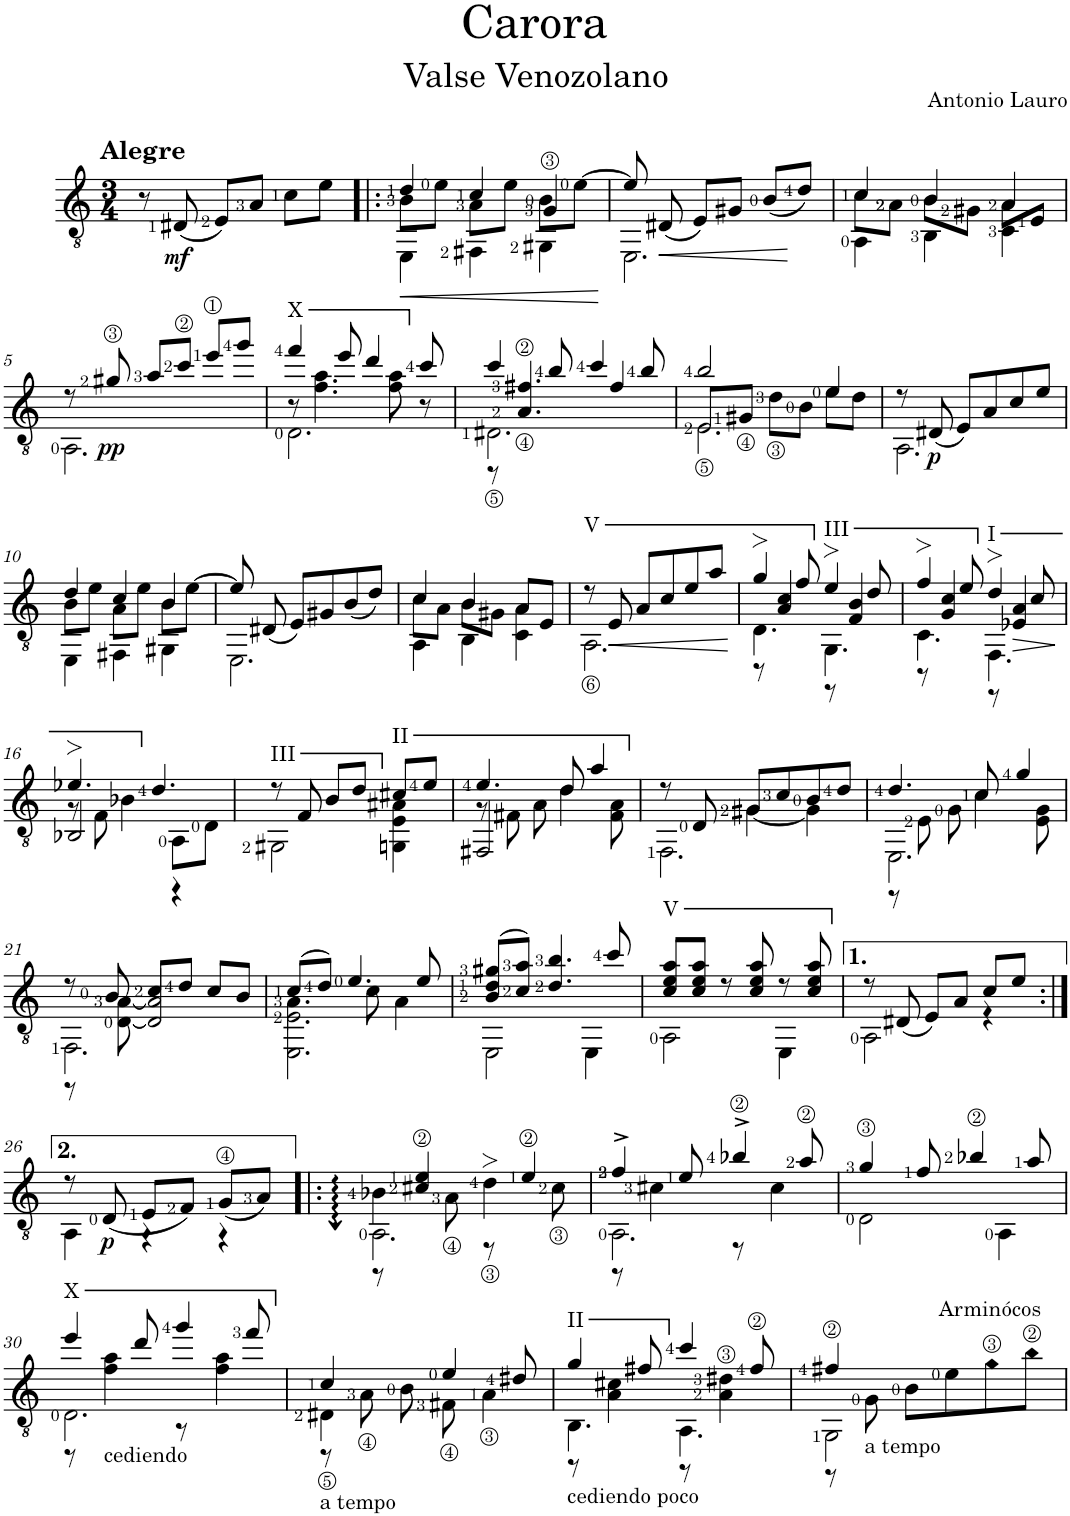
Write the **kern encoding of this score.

**kern	**dynam
*part1	*part1
*staff1	*staff1
*I"Classical Guitar	*
*I'Guit.	*
*clefGv2	*
*k[]	*
*a:	*
*M3/4	*
=1	=1
!LO:TX:a:B:t=Alegre	!
8r	.
!	!LO:DY:b
(8D#X/	mf
8E/L)	.
8A/J	.
8c\L	.
8e\J	.
=2!|:	=2!|:
!	!LO:HP:b
*^	*
*	*^	*
4d/	4EE\	8B\L	<
.	.	8e\J	.
4c/	4FF#X\	8A\L	.
.	.	8e\J	.
4G/	4GG#X\	8B\L	.
.	.	[>8e\J	.
*v	*v	*v	*
.	[
=3	=3
*^	*
8e/]	2.EE\	.
!	!	!LO:HP:b
(<8D#X/	.	<
8E/L)	.	.
8G#X/J	.	.
(<8B/L	.	.
8d/J)	.	[
=4	=4	=4
*	*^	*
4c/	4AA\	8c\L	.
.	.	8A\J	.
4B/	4BB\	8B\L	.
.	.	8G#X\J	.
4A/	4C\	8A\L	.
.	.	8E/J	.
*	*v	*v	*
!!LO:LB:g=z
=5	=5	=5
8r	2.AA\	.
!	!	!LO:DY:b
8g#X/	.	pp
8a/L	.	.
8cc/J	.	.
8ee/L	.	.
8gg/J	.	.
=6	=6	=6
*	*^	*
!LO:TX:a:t=X	!	!	!
4ff/	8r	2.D\	.
.	4.f\ 4.a\	.	.
8ee/	.	.	.
4dd/	.	.	.
.	8f\ 8a\	.	.
8cc/	8r	.	.
=7	=7	=7	=7
4cc/	2.D#X\	8r	.
.	.	4.A/< 4.f#X/<	.
8b/	.	.	.
4cc/	.	.	.
.	.	4f#/	.
8b/	.	.	.
=8	=8	=8	=8
2b/	2.E\	8E/L	.
.	.	8G#X</J	.
.	.	8d\L	.
.	.	8B\J	.
4e/	.	8e\L	.
.	.	8d\J	.
*	*v	*v	*
=9	=9	=9
8r	2.AA\	.
!	!	!LO:DY:b
(<8D#X/	.	p
8E/L)	.	.
8A/	.	.
8c/	.	.
8e/J	.	.
!!LO:LB:g=z	!!
=10	=10	=10
*	*^	*
4d/	4EE\	8B\L	.
.	.	8e\J	.
4c/	4FF#X\	8A\L	.
.	.	8e\J	.
4B/	4GG#X\	8B\L	.
.	.	[>8e\J	.
*	*v	*v	*
=11	=11	=11
8e/]	2.EE\	.
(<8D#X/	.	.
8E/L)	.	.
8G#X/	.	.
(<8B/	.	.
8d/J)	.	.
=12	=12	=12
*	*^	*
4c/	4AA\	8c\L	.
.	.	8A\J	.
4B/	4BB\	8B\L	.
.	.	8G#X\J	.
4A\	4C\	8A/L	.
.	.	8E/J	.
=13	=13	=13	=13
!LO:TX:a:t=V	!	!	!
*	*v	*v	*
8r	2.AA\	.
!	!	!LO:HP:b
8E/	.	<
8A/L	.	.
8c/	.	.
8e/	.	.
8a/J	.	.
*v	*v	*
.	[
=14	=14
*^	*
*	*^	*
4g>/	4.D\	8r	.
.	.	4A/ 4c/	.
8f/	.	.	.
!LO:TX:a:t=III	!	!	!
4e>/	4.GG\	8r	.
.	.	4F/ 4B/	.
8d/	.	.	.
=15	=15	=15	=15
4f>/	4.C\	8r	.
.	.	4G/ 4c/	.
8e/	.	.	.
!LO:TX:a:t=I	!	!	!
4d>/	4.FF\	8r	.
.	.	4E-X/ 4A/	.
8c/	.	.	.
!!LO:LB:g=z	!!	!!
=16	=16	=16	=16
4.e-X>/	8r	2BB-X/	.
.	8F\	.	.
.	4B-X\	.	.
4.d/	.	.	.
.	8AA\L	4r	.
.	8D\J	.	.
*	*v	*v	*
=17	=17	=17
!LO:TX:a:t=III	!	!
8r	2GG#X\	.
8F/	.	.
8B/L	.	.
8d/J	.	.
!LO:TX:a:t=II	!	!
8c#X/L	4GGn\ 4E\ 4A#X\	.
8e/J	.	.
=18	=18	=18
*	*^	*
4.e/	8r	2FF#X/	.
.	8F#X\	.	.
.	8A\	.	.
8d/	4d\	.	.
4a/	.	4ryy	.
.	8F#\ 8A\	.	.
=19	=19	=19	=19
8r	2.FF\	8ryy	.
8D/	.	8ryy	.
8G#X/L	.	[4G#\	.
8c/	.	.	.
8B/	.	4G#\]	.
8d/J	.	.	.
=20	=20	=20	=20
4.d/	2.EE\	8r	.
.	.	8E\	.
.	.	8G\	.
8c/	.	4c\	.
4g/	.	.	.
.	.	8E\ 8G\	.
!!LO:LB:g=z	!!	!!
=21	=21	=21	=21
8r	2.FF\	8r	.
8B/	.	[8D\ [8A\	.
8c/L	.	2D/] 2A/]	.
8d/J	.	.	.
8c/L	.	.	.
8B/J	.	.	.
=22	=22	=22	=22
(>8c/L	2.EE\ 2.E\	4.A\	.
8d/J)	.	.	.
4.e/	.	.	.
.	.	8c\	.
.	.	4A\	.
8e/	.	.	.
*	*v	*v	*
=23	=23	=23
(8B/ 8d/ 8g#X/L	2EE\	.
8c/ 8a/J)	.	.
4.d/ 4.b/	.	.
.	4EE\	.
8cc/	.	.
=24	=24	=24
!LO:TX:a:t=V	!	!
8c/ 8e/ 8a/L	2AA\	.
8c/ 8e/ 8a/J	.	.
8r	.	.
8c/ 8e/ 8a/	.	.
8r	4EE\	.
8c/ 8e/ 8a/	.	.
=25	=25	=25
8r	2AA\	.
(<8D#X/	.	.
8E/L)	.	.
8A/J	.	.
8c/L	4r	.
8e/J	.	.
!!LO:LB:g=z	!!
=26:|!	=26:|!	=26:|!
8r	4AA\	.
!	!	!LO:DY:b
(<8D/	.	p
8E/L	4r	.
8F/J)	.	.
(<8G/L	4r	.
8A/J)	.	.
=27!|:	=27!|:	=27!|:
*	*^	*
4B-X\	2.AA\	8r	.
.	.	4c#X/ 4e/	.
8A\	.	.	.
4d>\	.	8r	.
.	.	4e/	.
8c#\	.	.	.
=28	=28	=28	=28
4f^/	2.AA\	8r	.
.	.	4c#X\	.
8e/	.	.	.
4b-X^/	.	8r	.
.	.	4c#\	.
8a/	.	.	.
*	*v	*v	*
=29	=29	=29
4g/	2D\	.
8f/	.	.
4b-X/	.	.
.	4AA\	.
8a/	.	.
!!LO:LB:g=z	!!
=30	=30	=30
*	*^	*
!LO:TX:a:t=X	!	!	!
4ee/	2.D\	8r	.
!	!	!LO:TX:b:t=cediendo	!
.	.	4f\ 4a\	.
8dd/	.	.	.
4gg/	.	8r	.
.	.	4f\ 4a\	.
8ff/	.	.	.
=31	=31	=31	=31
!LO:TX:b:t=a tempo	!	!	!
4c/	4D#X\	8r	.
.	.	8A\	.
8B\	2ryy	8ryy	.
4e/	.	8F#X\	.
.	.	4A\	.
8d#X/	.	.	.
=32	=32	=32	=32
!LO:TX:b:t=cediendo poco	!	!	!
!LO:TX:a:t=II	!	!	!
4g/	4.BB\	8r	.
.	.	4A\ 4c#X\	.
8f#X/	.	.	.
4cc/	4.AA\	8r	.
.	.	4A\> 4d#X\>	.
8f#/	.	.	.
=33	=33	=33	=33
4f#X/	2GG\	8r	.
!	!	!LO:TX:b:t=a tempo	!
.	.	8G\	.
8B\L	.	2ryy	.
8e\	.	.	.
!LO:TX:a:t=Arminócos	!	!	!
!LO:N:head=diamond	!	!	!
8g\	4ryy	.	.
!LO:N:head=diamond	!	!	!
8b\J	.	.	.
*v	*v	*v	*
=	=
*-	*-
